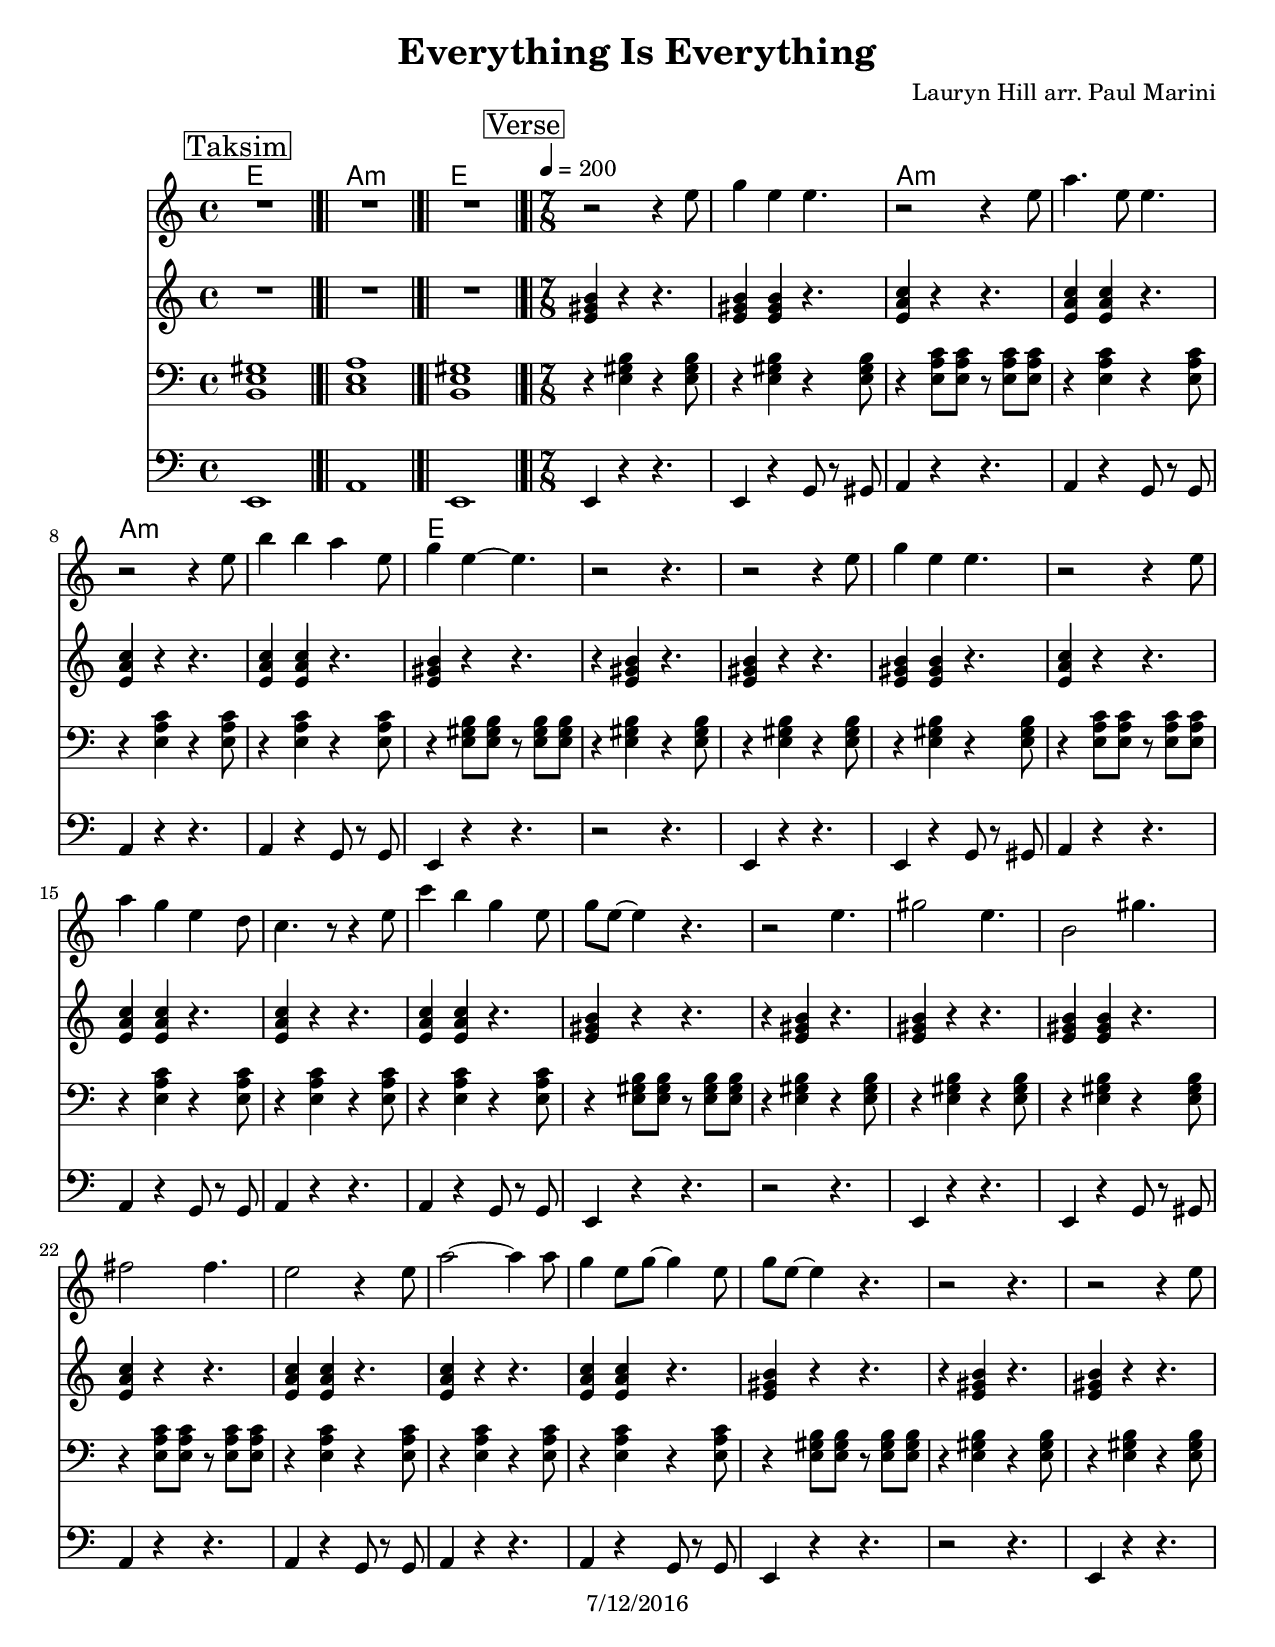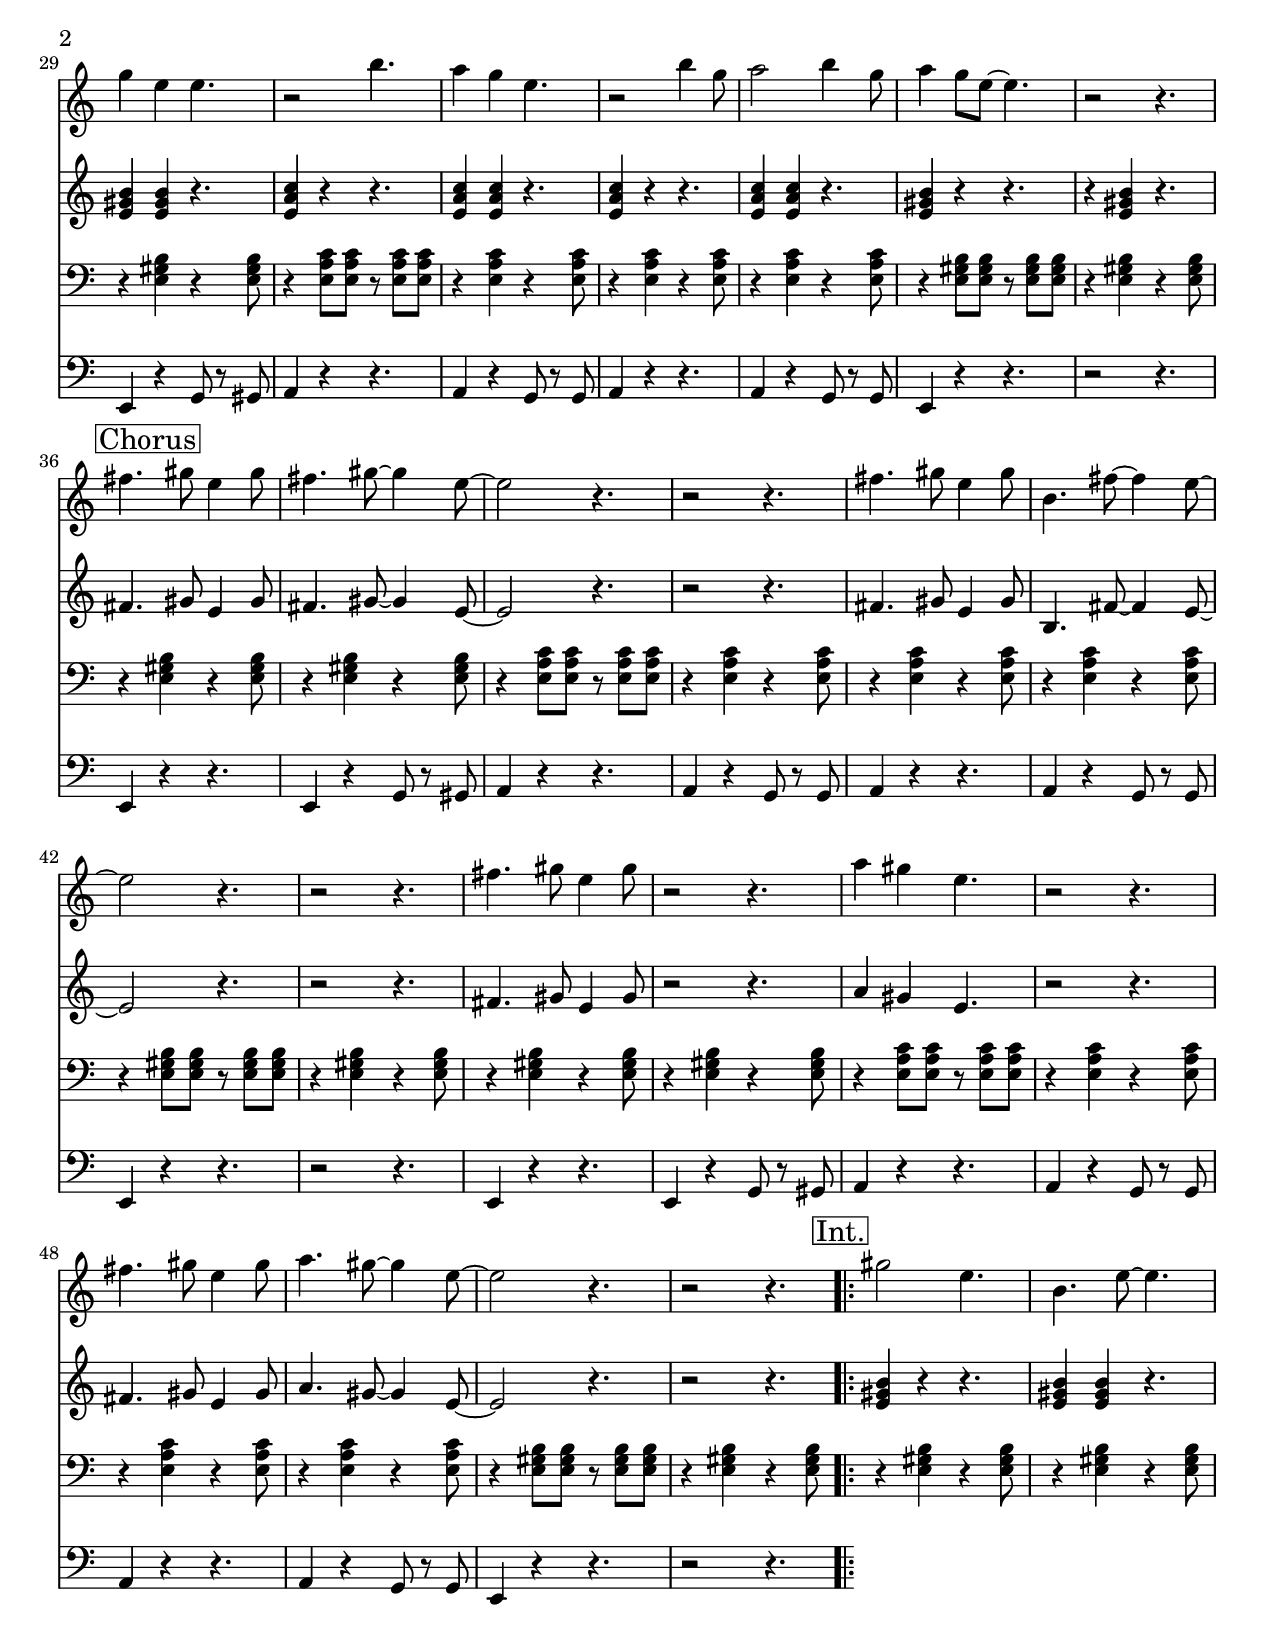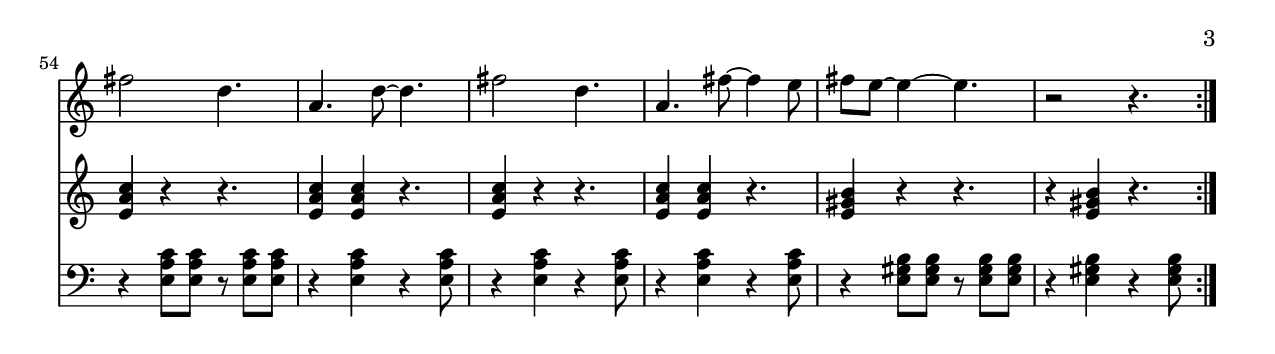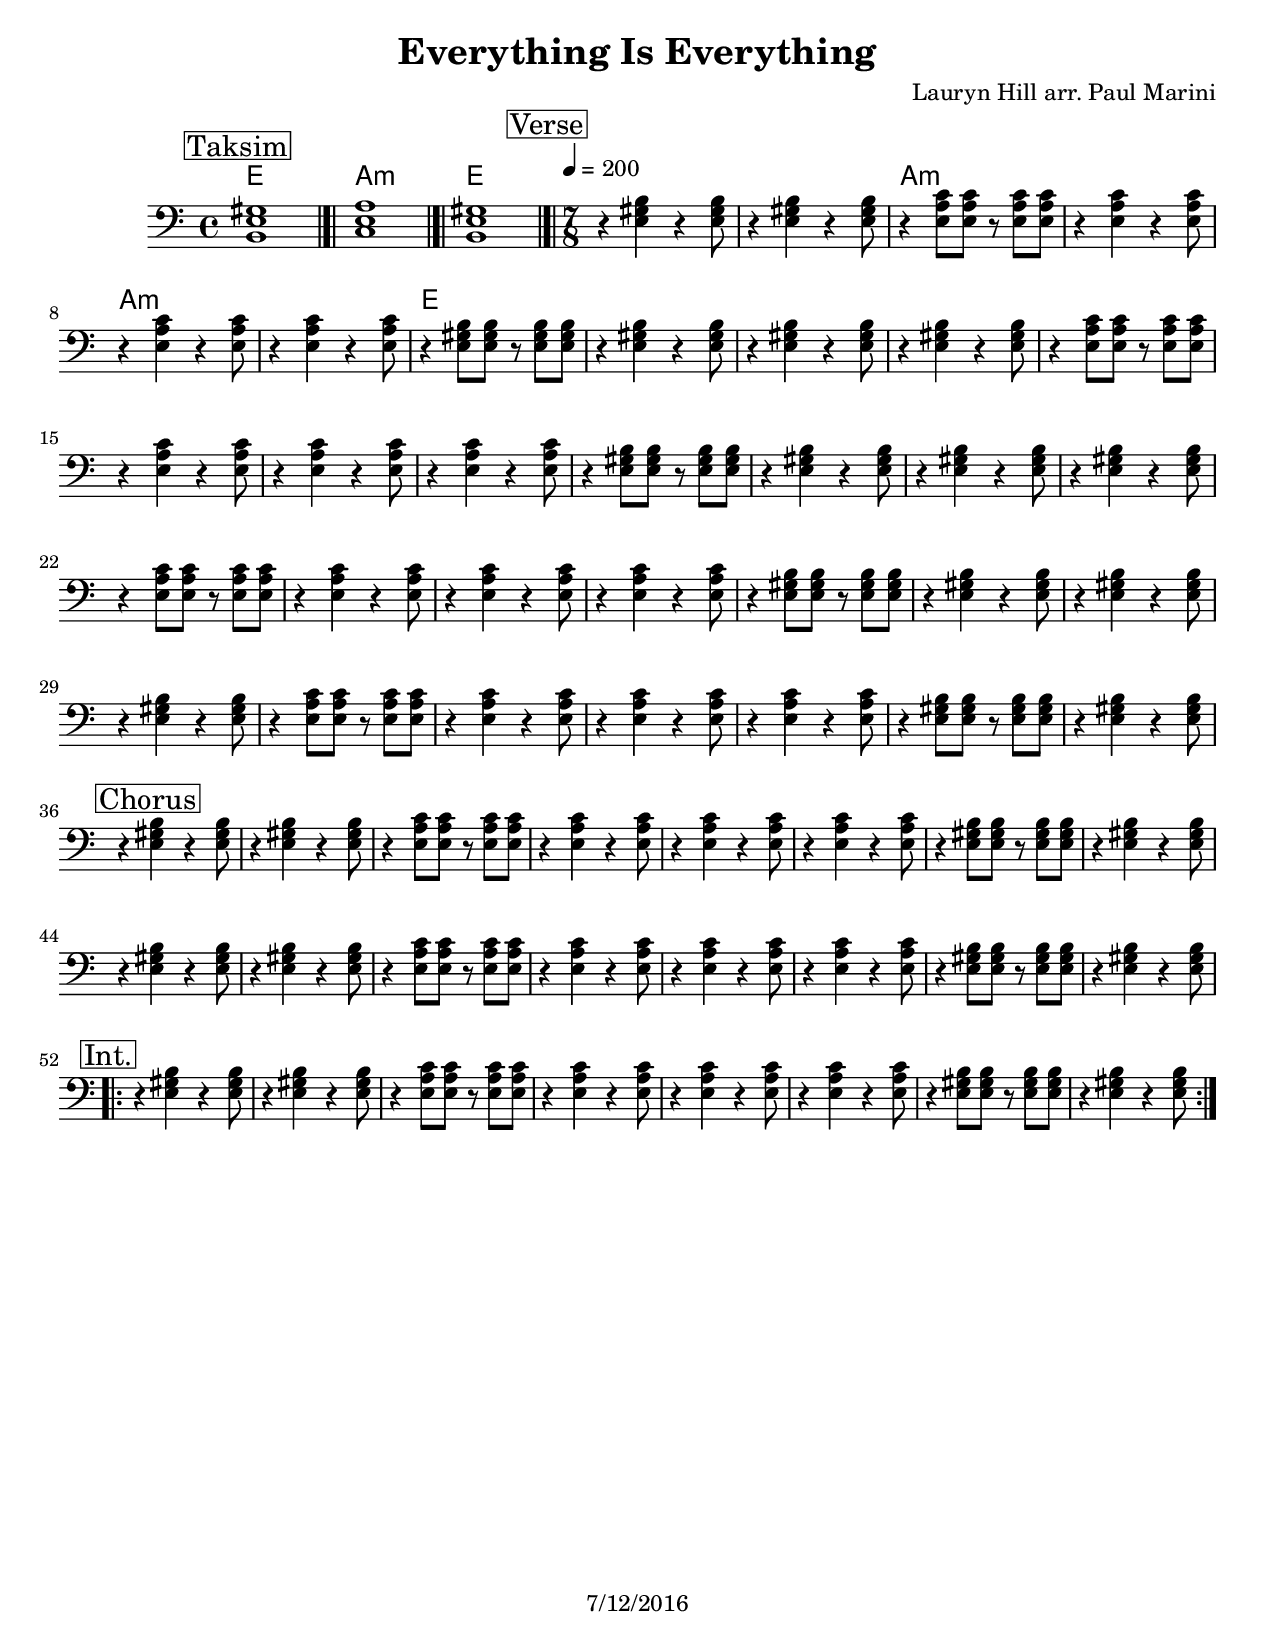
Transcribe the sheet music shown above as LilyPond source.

\version "2.16.2"

\header {
	title = "Everything Is Everything"
	composer = "Lauryn Hill arr. Paul Marini"
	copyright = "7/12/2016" %date of latest edits
}
\paper {
  #(set-paper-size "letter")
  }


slash = {
	\override NoteHead #'style = #'slash
	\override Stem #'transparent = ##t
}

noslash = {
	\revert NoteHead #'style
	\revert Stem #'transparent
}

test = { \relative c' { \tempo 4 = 80 \set Score.markFormatter = #format-mark-box-letters
	\repeat volta 2 {
	}
}
}

	
melody = { \relative c'' { \set Score.markFormatter = #format-mark-box-letters 
	\mark \markup { \box "Taksim" }
	R1 | \bar "|.|"
	R1 | \bar "|.|"
	R1 | \bar "|.|"

	\overrideTimeSignatureSettings
      7/8               % timeSignatureFraction
      1/16               % baseMomentFraction
      #'(4 4 6)           % beatStructure
      #'()		% beamExceptions
	\time 7/8
	\tempo 4 = 200 

	\mark \markup { \box "Verse" }
	r2 r4 e8 | g4 e e4. | r2 r4 e8 | a4. e8 e4. | r2 r4 e8 | b'4 b a e8 | g4 e~ e4. | r2 r4. |
	r2 r4 e8 | g4 e e4. | r2 r4 e8 | a4 g e d8 | c4. r8 r4 e8 | c'4 b g e8 | g e~ e4 r4. | r2 e4. |
	gis2 e4. | b2 gis'4. | fis2 fis4. | e2 r4 e8 | a2~ a4 a8 | g4 e8 g~ g4 e8 | g8 e~ e4 r4. | r2 r4. | 
	r2 r4 e8 | g4 e e4. | r2 b'4. | a4 g e4. | r2 b'4 g8 | a2 b4 g8 | a4 g8 e~ e4. | r2 r4. | 

	\mark \markup { \box "Chorus" }
	fis4. gis8 e4 gis8 | fis4. gis8~ gis4 e8~ | e2 r4. | r2 r4. |
	fis4. gis8 e4 gis8 | b,4. fis'8~ fis4 e8~ | e2 r4. | r2 r4. |
	fis4. gis8 e4 gis8 | r2 r4. | a4 gis e4. | r2 r4. |
	fis4. gis8 e4 gis8 | a4. gis8~ gis4 e8~ | e2 r4. | r2 r4. |

	\mark \markup { \box "Int." }
	\repeat volta 2 {
		gis2 e4. | b4. e8~ e4. | fis2 d4. | a4. d8~ d4. | 
		fis2 d4. | a4. fis'8~ fis4 e8 | fis e~ e4~ e4. | r2 r4. |
	}

}
}

tpt = { \relative c' { \set Score.markFormatter = #format-mark-box-letters 
	\mark \markup { \box "Taksim" }
	R1 | \bar "|.|"
	R1 | \bar "|.|"
	R1 | \bar "|.|"

	\overrideTimeSignatureSettings
      7/8               % timeSignatureFraction
      1/16               % baseMomentFraction
      #'(4 4 6)           % beatStructure
      #'()		% beamExceptions
	\time 7/8
	\tempo 4 = 200 


	\mark \markup { \box "Verse" }
 	<e gis b>4 r r4. | <e gis b>4 <e gis b> r4. | <e a c>4 r r4. | <e a c>4 <e a c> r4. | 
	<e a c>4 r r4. | <e a c>4 <e a c> r4. | <e gis b>4 r r4. | r4 <e gis b> r4. |
 	<e gis b>4 r r4. | <e gis b>4 <e gis b> r4. | <e a c>4 r r4. | <e a c>4 <e a c> r4. | 
	<e a c>4 r r4. | <e a c>4 <e a c> r4. | <e gis b>4 r r4. | r4 <e gis b> r4. |
 	<e gis b>4 r r4. | <e gis b>4 <e gis b> r4. | <e a c>4 r r4. | <e a c>4 <e a c> r4. | 
	<e a c>4 r r4. | <e a c>4 <e a c> r4. | <e gis b>4 r r4. | r4 <e gis b> r4. |
 	<e gis b>4 r r4. | <e gis b>4 <e gis b> r4. | <e a c>4 r r4. | <e a c>4 <e a c> r4. | 
	<e a c>4 r r4. | <e a c>4 <e a c> r4. | <e gis b>4 r r4. | r4 <e gis b> r4. |

	\mark \markup { \box "Chorus" }
	fis4. gis8 e4 gis8 | fis4. gis8~ gis4 e8~ | e2 r4. | r2 r4. |
	fis4. gis8 e4 gis8 | b,4. fis'8~ fis4 e8~ | e2 r4. | r2 r4. |
	fis4. gis8 e4 gis8 | r2 r4. | a4 gis e4. | r2 r4. |
	fis4. gis8 e4 gis8 | a4. gis8~ gis4 e8~ | e2 r4. | r2 r4. |

	\mark \markup { \box "Int." }
	\repeat volta 2 {
		<e gis b>4 r r4. | <e gis b>4 <e gis b> r4. | <e a c>4 r r4. | <e a c>4 <e a c> r4. | 
		<e a c>4 r r4. | <e a c>4 <e a c> r4. | <e gis b>4 r r4. | r4 <e gis b> r4. |
		}

}
}

midbrass = { \relative c { \set Score.markFormatter = #format-mark-box-letters 
	\mark \markup { \box "Taksim" }
	<b e gis>1 | \bar "|.|"
	<c e a>1 | \bar "|.|"
	<b e gis>1 | \bar "|.|"

	\overrideTimeSignatureSettings
      7/8               % timeSignatureFraction
      1/16               % baseMomentFraction
      #'(4 4 6)           % beatStructure
      #'()		% beamExceptions
	\time 7/8
	\tempo 4 = 200 


	\mark \markup { \box "Verse" }
	r4 <e gis b> r <e gis b>8 | r4 <e gis b> r <e gis b>8 | r4 <e a c>8 <e a c> r <e a c> <e a c> | r4 <e a c> r <e a c>8 | 
	r4 <e a c> r <e a c>8 | r4 <e a c> r <e a c>8 | r4 <e gis b>8 <e gis b> r <e gis b> <e gis b> | r4 <e gis b> r <e gis b>8 | 
	r4 <e gis b> r <e gis b>8 | r4 <e gis b> r <e gis b>8 | r4 <e a c>8 <e a c> r <e a c> <e a c> | r4 <e a c> r <e a c>8 | 
	r4 <e a c> r <e a c>8 | r4 <e a c> r <e a c>8 | r4 <e gis b>8 <e gis b> r <e gis b> <e gis b> | r4 <e gis b> r <e gis b>8 | 
	r4 <e gis b> r <e gis b>8 | r4 <e gis b> r <e gis b>8 | r4 <e a c>8 <e a c> r <e a c> <e a c> | r4 <e a c> r <e a c>8 | 
	r4 <e a c> r <e a c>8 | r4 <e a c> r <e a c>8 | r4 <e gis b>8 <e gis b> r <e gis b> <e gis b> | r4 <e gis b> r <e gis b>8 | 
	r4 <e gis b> r <e gis b>8 | r4 <e gis b> r <e gis b>8 | r4 <e a c>8 <e a c> r <e a c> <e a c> | r4 <e a c> r <e a c>8 | 
	r4 <e a c> r <e a c>8 | r4 <e a c> r <e a c>8 | r4 <e gis b>8 <e gis b> r <e gis b> <e gis b> | r4 <e gis b> r <e gis b>8 | 

	\mark \markup { \box "Chorus" }
	r4 <e gis b> r <e gis b>8 | r4 <e gis b> r <e gis b>8 | r4 <e a c>8 <e a c> r <e a c> <e a c> | r4 <e a c> r <e a c>8 | 
	r4 <e a c> r <e a c>8 | r4 <e a c> r <e a c>8 | r4 <e gis b>8 <e gis b> r <e gis b> <e gis b> | r4 <e gis b> r <e gis b>8 | 
	r4 <e gis b> r <e gis b>8 | r4 <e gis b> r <e gis b>8 | r4 <e a c>8 <e a c> r <e a c> <e a c> | r4 <e a c> r <e a c>8 | 
	r4 <e a c> r <e a c>8 | r4 <e a c> r <e a c>8 | r4 <e gis b>8 <e gis b> r <e gis b> <e gis b> | r4 <e gis b> r <e gis b>8 | 

	\mark \markup { \box "Int." }
	\repeat volta 2 {
		r4 <e gis b> r <e gis b>8 | r4 <e gis b> r <e gis b>8 | r4 <e a c>8 <e a c> r <e a c> <e a c> | r4 <e a c> r <e a c>8 | 
		r4 <e a c> r <e a c>8 | r4 <e a c> r <e a c>8 | r4 <e gis b>8 <e gis b> r <e gis b> <e gis b> | r4 <e gis b> r <e gis b>8 | 
		}

}
}

bass = { \relative c, { \set Score.markFormatter = #format-mark-box-letters 
	\mark \markup { \box "Taksim" }
	e1 | \bar "|.|"
	a1 | \bar "|.|"
	e1 | \bar "|.|"

	\overrideTimeSignatureSettings
      7/8               % timeSignatureFraction
      1/16               % baseMomentFraction
      #'(4 4 6)           % beatStructure
      #'()		% beamExceptions
	\time 7/8
	\tempo 4 = 200 


	\mark \markup { \box "Verse" }
	e4 r r4. | e4 r g8 r gis | a4 r r4. | a4 r g8 r g | a4 r r4. | a4 r g8 r g | e4 r r4. | r2 r4. |
	e4 r r4. | e4 r g8 r gis | a4 r r4. | a4 r g8 r g | a4 r r4. | a4 r g8 r g | e4 r r4. | r2 r4. |
	e4 r r4. | e4 r g8 r gis | a4 r r4. | a4 r g8 r g | a4 r r4. | a4 r g8 r g | e4 r r4. | r2 r4. |
	e4 r r4. | e4 r g8 r gis | a4 r r4. | a4 r g8 r g | a4 r r4. | a4 r g8 r g | e4 r r4. | r2 r4. |

	\mark \markup { \box "Chorus" }
	e4 r r4. | e4 r g8 r gis | a4 r r4. | a4 r g8 r g | a4 r r4. | a4 r g8 r g | e4 r r4. | r2 r4. |
	e4 r r4. | e4 r g8 r gis | a4 r r4. | a4 r g8 r g | a4 r r4. | a4 r g8 r g | e4 r r4. | r2 r4. |

	\mark \markup { \box "Int." }
	\repeat volta 2 {
		
		}

}
}

drum = { \drums { \set Score.markFormatter = #format-mark-box-letters 
	\mark \markup { \box "Taksim" }
	R1 | \bar "|.|"
	R1 | \bar "|.|"
	R1 | \bar "|.|"

	\overrideTimeSignatureSettings
      7/8               % timeSignatureFraction
      1/16               % baseMomentFraction
      #'(4 4 6)           % beatStructure
      #'()		% beamExceptions
	\time 7/8
	\tempo 4 = 200 


	\mark \markup { \box "Verse" }
	bd4 r sn sn8 | bd4 bd sn sn8 | bd4 r sn sn8 | bd4 bd sn sn8 | bd4 r sn sn8 | bd4 bd sn sn8 | bd4 r sn sn8 | bd4 bd sn sn8 |
	bd4 r sn sn8 | bd4 bd sn sn8 | bd4 r sn sn8 | bd4 bd sn sn8 | bd4 r sn sn8 | bd4 bd sn sn8 | bd4 r sn sn8 | bd4 bd sn sn8 |
	bd4 r sn sn8 | bd4 bd sn sn8 | bd4 r sn sn8 | bd4 bd sn sn8 | bd4 r sn sn8 | bd4 bd sn sn8 | bd4 r sn sn8 | bd4 bd sn sn8 |
	bd4 r sn sn8 | bd4 bd sn sn8 | bd4 r sn sn8 | bd4 bd sn sn8 | bd4 r sn sn8 | bd4 bd sn sn8 | bd4 r sn sn8 | bd4 bd sn sn8 |

	\mark \markup { \box "Chorus" }
	bd4 r sn sn8 | bd4 bd sn sn8 | bd4 r sn sn8 | bd4 bd sn sn8 | bd4 r sn sn8 | bd4 bd sn sn8 | bd4 r sn sn8 | bd4 bd sn sn8 |
	bd4 r sn sn8 | bd4 bd sn sn8 | bd4 r sn sn8 | bd4 bd sn sn8 | bd4 r sn sn8 | bd4 bd sn sn8 | bd4 r sn sn8 | bd4 bd sn sn8 |

	\mark \markup { \box "Int." }
	\repeat volta 2 {
		bd4 r sn sn8 | bd4 bd sn sn8 | bd4 r sn sn8 | bd4 bd sn sn8 | bd4 r sn sn8 | bd4 bd sn sn8 | bd4 r sn sn8 | bd4 bd sn sn8 |
		bd4 r sn sn8 | bd4 bd sn sn8 | bd4 r sn sn8 | bd4 bd sn sn8 | bd4 r sn sn8 | bd4 bd sn sn8 | bd4 r sn sn8 | bd4 bd sn sn8 |
		}

}
}

		
changes = { \chordmode { 

% Taksim
e1 | a:min | e |
		
% Verse
e2 e4. | e2 e4. | a2:min a4.:min | a2:min a4.:min | 
a2:min a4.:min | a2:min a4.:min | e2 e4. | e2 e4. |

}
}


\book {
	\score { 
	  <<
	    \new ChordNames {
		\set chordChanges = ##t
		\changes
	    }
	    \new Staff { \clef treble
		\melody
	    }
	    \new Staff { \clef treble
		\tpt
	    }
	    \new Staff { \clef bass 
		\midbrass
	    }
	    \new Staff { \clef bass 
		\bass
	    }
	  >>
	}
}
\book {
	\score { 
	  <<
	    \new ChordNames {
		\set chordChanges = ##t
		\changes
	    }
	    \new Staff { \clef bass 
		\midbrass
	    }
	  >>
	}
%	%Form
%	\markup { \box \column {
%	\line { \bold "Form:" }
%	}}
}

\book {
	\score {
	  <<
		\new Staff {
		  \set Staff.midiInstrument = #"trumpet" \unfoldRepeats
			\melody
		}
		\new Staff {
		  \set Staff.midiInstrument = #"trumpet" \unfoldRepeats
			\tpt
		}
		\new Staff {
		  \set Staff.midiInstrument = #"trumpet" \unfoldRepeats
			\midbrass
		}
		\new Staff {
		  \set Staff.midiInstrument = #"trumpet" \unfoldRepeats
			\bass
		}
		\new Staff {
		  \set Staff.midiInstrument = #"drum" \unfoldRepeats
			\drum
		}
	  >>
		\midi { }
	}
}

\book {
	\score {
	  <<
		\new Staff {
		  \set Staff.midiInstrument = #"trumpet" \unfoldRepeats
			\melody
		}
	  >>
		\midi { }
	}
}
%{
\book {
	\score {
	  <<
		\new Staff {
		  \set Staff.midiInstrument = #"trumpet" \unfoldRepeats
			\test
		}
	  >>
		\midi { }
	}
}
%}
